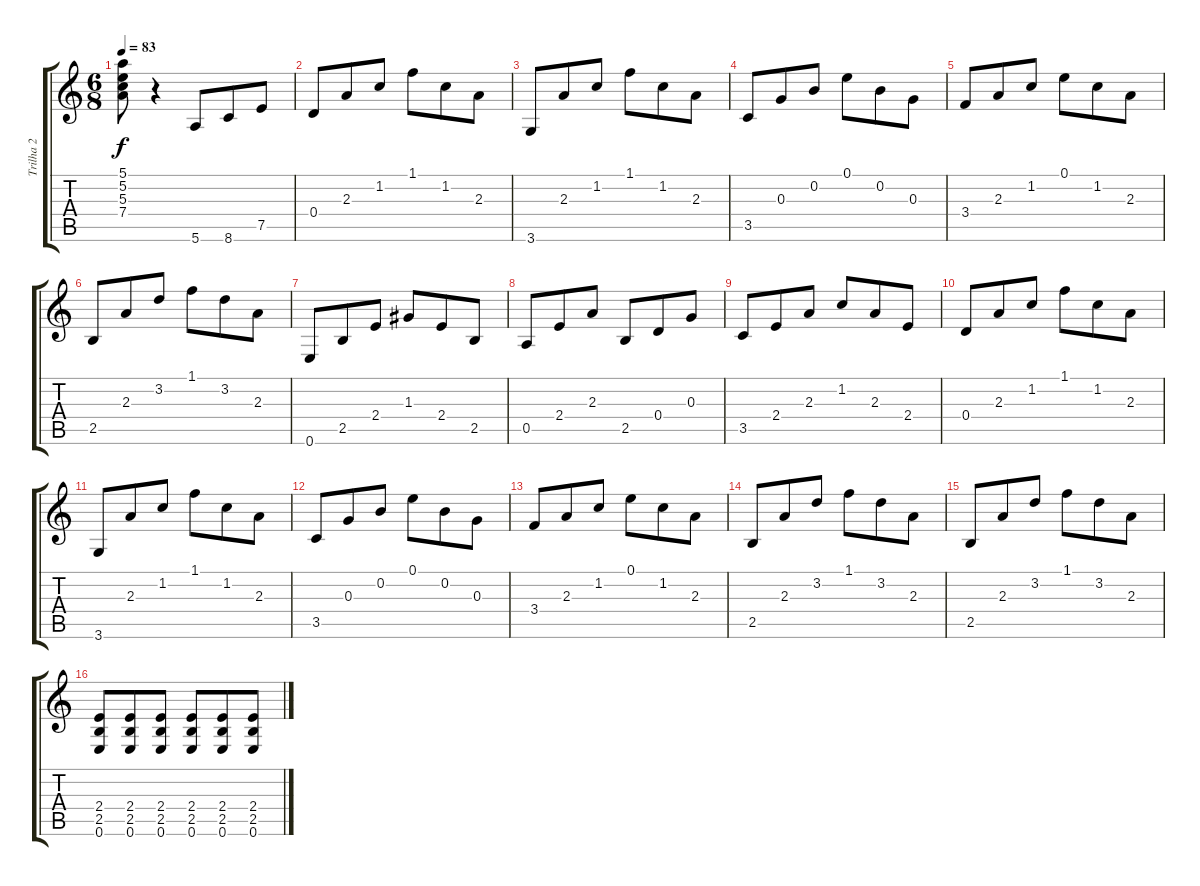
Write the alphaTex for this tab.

\track ("Trilha 2" "Trilha 2") {instrument electricguitarjazz}
\staff {score tabs}
\tuning (E4 B3 G3 D3 A2 E2) {hide}
\ts (6 8)
\tempo 83
\clef g2
\ks c
(5.1 5.2 5.3 7.4).8{dy f} r.4 5.6.8 8.6.8 7.5.8 |
0.4.8 2.3.8 1.2.8 1.1.8 1.2.8 2.3.8 |
3.6.8 2.3.8 1.2.8 1.1.8 1.2.8 2.3.8 |
3.5.8 0.3.8 0.2.8 0.1.8 0.2.8 0.3.8 |
3.4.8 2.3.8 1.2.8 0.1.8 1.2.8 2.3.8 |
2.5.8 2.3.8 3.2.8 1.1.8 3.2.8 2.3.8 |
0.6.8 2.5.8 2.4.8 1.3.8 2.4.8 2.5.8 |
0.5.8 2.4.8 2.3.8 2.5.8 0.4.8 0.3.8 |
3.5.8 2.4.8 2.3.8 1.2.8 2.3.8 2.4.8 |
0.4.8 2.3.8 1.2.8 1.1.8 1.2.8 2.3.8 |
3.6.8 2.3.8 1.2.8 1.1.8 1.2.8 2.3.8 |
3.5.8 0.3.8 0.2.8 0.1.8 0.2.8 0.3.8 |
3.4.8 2.3.8 1.2.8 0.1.8 1.2.8 2.3.8 |
2.5.8 2.3.8 3.2.8 1.1.8 3.2.8 2.3.8 |
2.5.8 2.3.8 3.2.8 1.1.8 3.2.8 2.3.8 |
(2.4 2.5 0.6).8 (2.4 2.5 0.6).8 (2.4 2.5 0.6).8 (2.4 2.5 0.6).8 (2.4 2.5 0.6).8 (2.4 2.5 0.6).8
